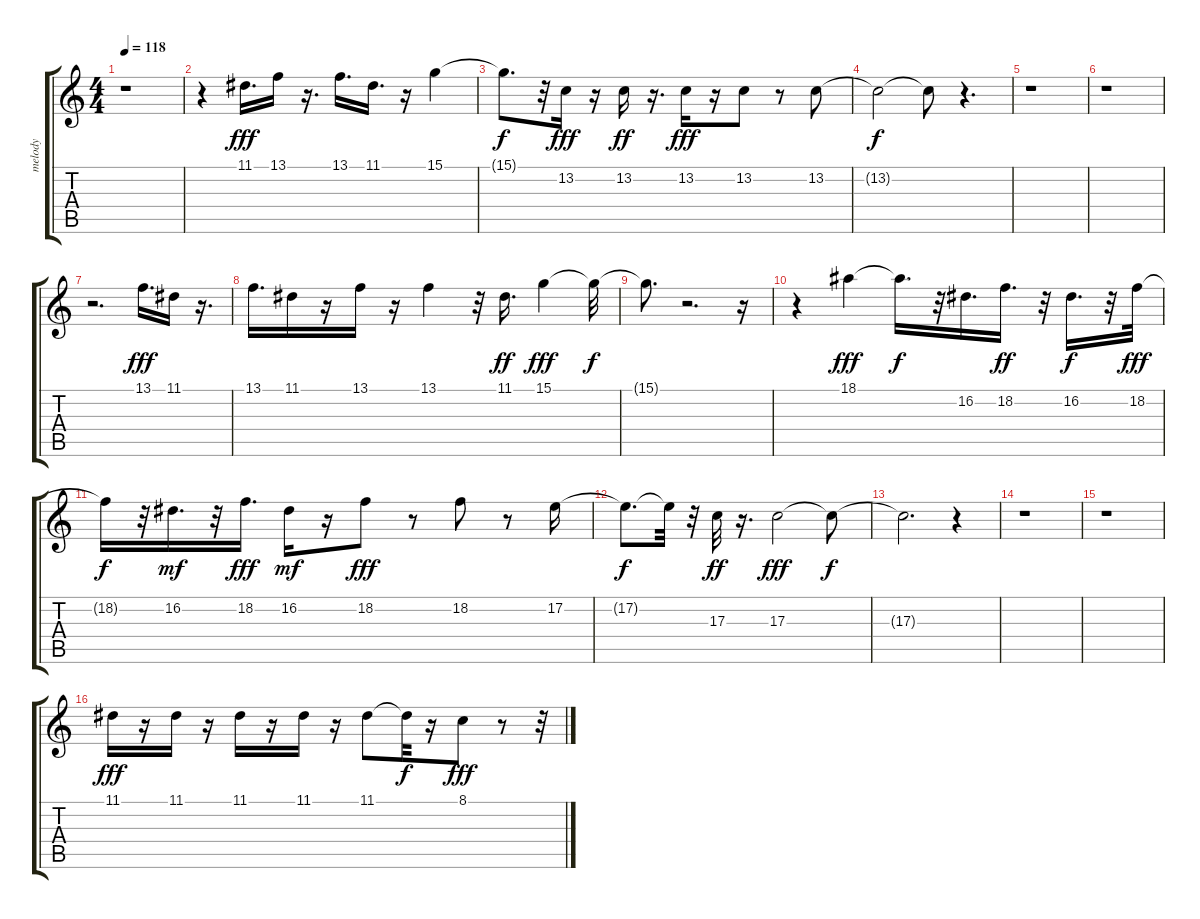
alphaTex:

\track ("melody  " "melody  ") {instrument lead4chiff}
\staff {score tabs}
\tuning (E4 B3 G3 D3 A2 E2) {hide}
\ts (4 4)
\tempo 118
\clef g2
\ks c
r.1{dy f} |
r.4 11.1.16{d dy fff} 13.1.16 r.16{d} 13.1.16{d} 11.1.16{d} r.16 15.1.4 |
15.1{t}.8{d dy f} r.32 13.2.16{dy fff} r.16 13.2.16{dy ff} r.16{d} 13.2.16{dy fff} r.16 13.2.8 r.8 13.2.8 |
13.2{t}.2{dy f} 13.2{t}.8 r.4{d} |
r.1 |
r.1 |
r.2{d} 13.1.16{d dy fff} 11.1.16 r.16{d} |
13.1.16{d} 11.1.16 r.16 13.1.16 r.16 13.1.4 r.32 11.1.16{d dy ff} 15.1.4{dy fff} 15.1{t}.32{dy f} |
15.1{t}.8{d} r.2{d} r.16 |
r.4 18.1.4{dy fff} 18.1{t}.16{d dy f} r.32 16.2.16{d} 18.2.16{d dy ff} r.32 16.2.16{d dy f} r.32 18.2.32{dy fff} |
18.2{t}.16{dy f} r.32 16.2.16{d dy mf} r.32 18.2.16{d dy fff} 16.2.16{dy mf} r.16 18.2.8{dy fff} r.8 18.2.8 r.8 17.2.16 |
17.2{t}.8{d dy f} 17.2{t}.32 r.32 17.3.32{dy ff} r.16{d} 17.3.2{dy fff} 17.3{t}.8{dy f} |
17.3{t}.2{d} r.4 |
r.1 |
r.1 |
11.1.16{dy fff} r.16 11.1.16 r.16 11.1.16 r.16 11.1.16 r.16 11.1.8 11.1{t}.32{dy f} r.16 8.1.8{dy fff} r.8 r.32
